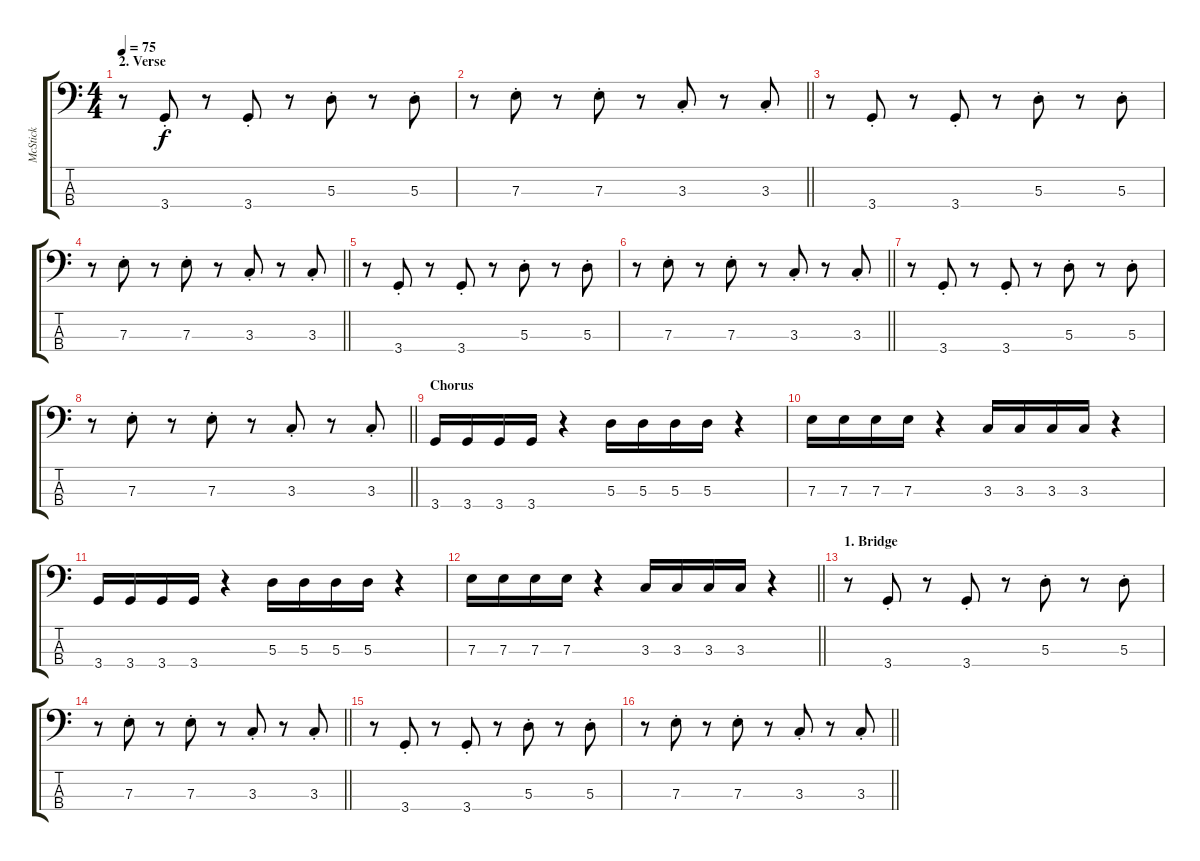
\track ("McStick" "McStick") {instrument electricbassfinger}
\staff {score tabs}
\tuning (G2 D2 A1 E1) {hide}
\ts (4 4)
\section ("" "2. Verse")
\tempo 75
\clef f4
\ks c
r.8{dy f} 3.4{st}.8 r.8 3.4{st}.8 r.8 5.3{st}.8 r.8 5.3{st}.8 |
\barLineRight lightlight
r.8 7.3{st}.8 r.8 7.3{st}.8 r.8 3.3{st}.8 r.8 3.3{st}.8 |
r.8 3.4{st}.8 r.8 3.4{st}.8 r.8 5.3{st}.8 r.8 5.3{st}.8 |
\barLineRight lightlight
r.8 7.3{st}.8 r.8 7.3{st}.8 r.8 3.3{st}.8 r.8 3.3{st}.8 |
r.8 3.4{st}.8 r.8 3.4{st}.8 r.8 5.3{st}.8 r.8 5.3{st}.8 |
\barLineRight lightlight
r.8 7.3{st}.8 r.8 7.3{st}.8 r.8 3.3{st}.8 r.8 3.3{st}.8 |
r.8 3.4{st}.8 r.8 3.4{st}.8 r.8 5.3{st}.8 r.8 5.3{st}.8 |
\barLineRight lightlight
r.8 7.3{st}.8 r.8 7.3{st}.8 r.8 3.3{st}.8 r.8 3.3{st}.8 |
\section ("" "Chorus")
3.4.16 3.4.16 3.4.16 3.4.16 r.4 5.3.16 5.3.16 5.3.16 5.3.16 r.4 |
7.3.16 7.3.16 7.3.16 7.3.16 r.4 3.3.16 3.3.16 3.3.16 3.3.16 r.4 |
3.4.16 3.4.16 3.4.16 3.4.16 r.4 5.3.16 5.3.16 5.3.16 5.3.16 r.4 |
\barLineRight lightlight
7.3.16 7.3.16 7.3.16 7.3.16 r.4 3.3.16 3.3.16 3.3.16 3.3.16 r.4 |
\section ("" "1. Bridge")
r.8 3.4{st}.8 r.8 3.4{st}.8 r.8 5.3{st}.8 r.8 5.3{st}.8 |
\barLineRight lightlight
r.8 7.3{st}.8 r.8 7.3{st}.8 r.8 3.3{st}.8 r.8 3.3{st}.8 |
r.8 3.4{st}.8 r.8 3.4{st}.8 r.8 5.3{st}.8 r.8 5.3{st}.8 |
\barLineRight lightlight
r.8 7.3{st}.8 r.8 7.3{st}.8 r.8 3.3{st}.8 r.8 3.3{st}.8
